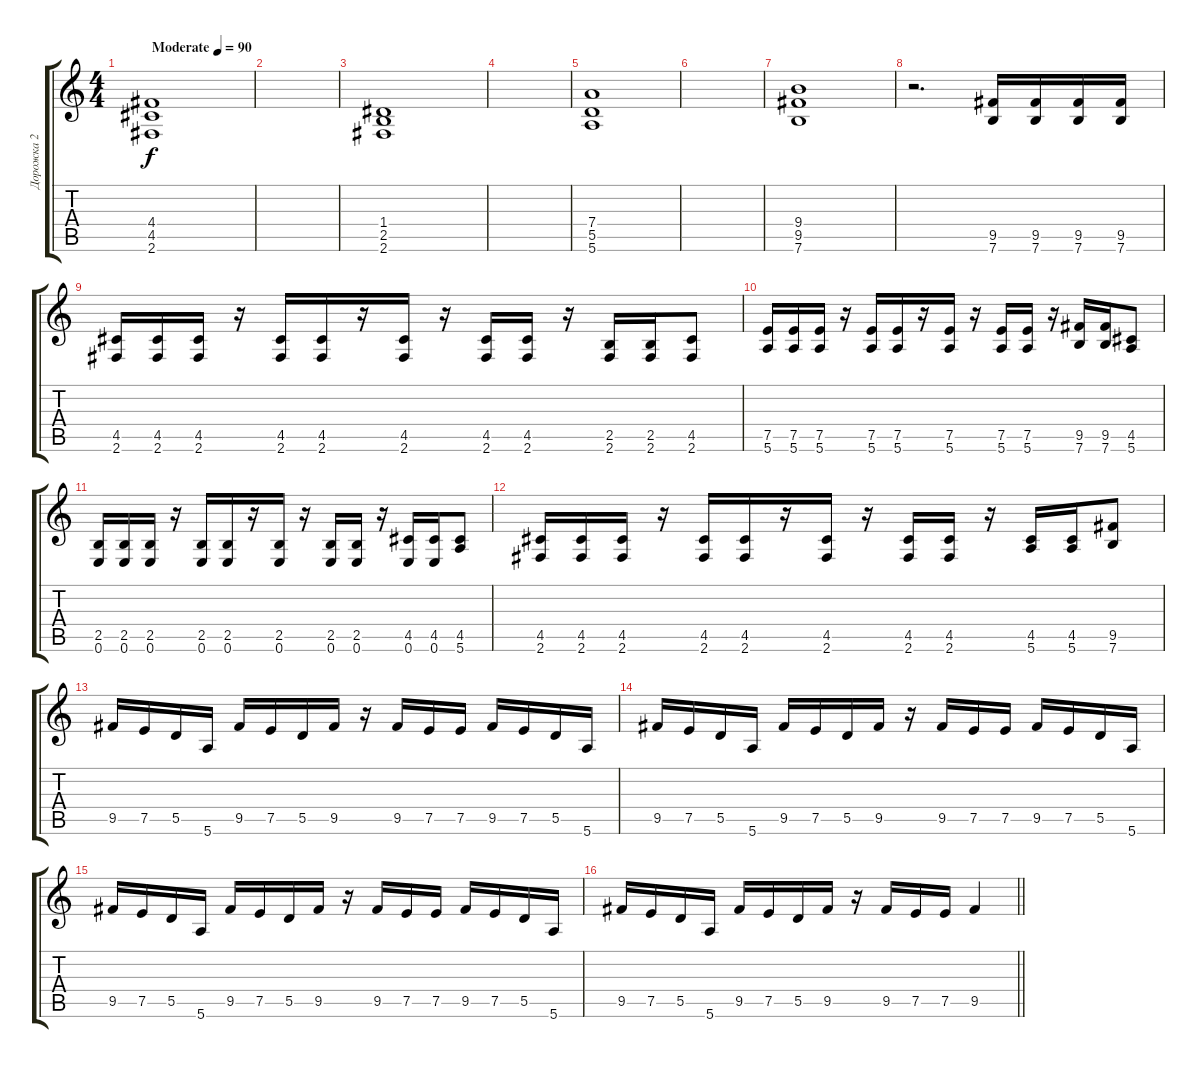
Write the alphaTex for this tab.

\track ("Дорожка 2" "Дорожка 2") {instrument distortionguitar}
\staff {score tabs}
\tuning (E4 B3 G3 D3 A2 E2) {hide}
\ts (4 4)
\tempo (90 "Moderate")
\clef g2
\ks c
(4.4 4.5 2.6).1{dy f instrument distortionguitar} |
|
(1.4 2.5 2.6).1 |
|
(7.4 5.5 5.6).1 |
|
(9.4 9.5 7.6).1 |
r.2{d} (9.5 7.6).16 (9.5 7.6).16 (9.5 7.6).16 (9.5 7.6).16 |
(4.5 2.6).16 (4.5 2.6).16 (4.5 2.6).16 r.16 (4.5 2.6).16 (4.5 2.6).16 r.16 (4.5 2.6).16 r.16 (4.5 2.6).16 (4.5 2.6).16 r.16 (2.5 2.6).16 (2.5 2.6).16 (4.5 2.6).8 |
(7.5 5.6).16 (7.5 5.6).16 (7.5 5.6).16 r.16 (7.5 5.6).16 (7.5 5.6).16 r.16 (7.5 5.6).16 r.16 (7.5 5.6).16 (7.5 5.6).16 r.16 (9.5 7.6).16 (9.5 7.6).16 (4.5 5.6).8 |
(2.5 0.6).16 (2.5 0.6).16 (2.5 0.6).16 r.16 (2.5 0.6).16 (2.5 0.6).16 r.16 (2.5 0.6).16 r.16 (2.5 0.6).16 (2.5 0.6).16 r.16 (4.5 0.6).16 (4.5 0.6).16 (4.5 5.6).8 |
(4.5 2.6).16 (4.5 2.6).16 (4.5 2.6).16 r.16 (4.5 2.6).16 (4.5 2.6).16 r.16 (4.5 2.6).16 r.16 (4.5 2.6).16 (4.5 2.6).16 r.16 (4.5 5.6).16 (4.5 5.6).16 (9.5 7.6).8 |
9.5.16 7.5.16 5.5.16 5.6.16 9.5.16 7.5.16 5.5.16 9.5.16 r.16 9.5.16 7.5.16 7.5.16 9.5.16 7.5.16 5.5.16 5.6.16 |
9.5.16 7.5.16 5.5.16 5.6.16 9.5.16 7.5.16 5.5.16 9.5.16 r.16 9.5.16 7.5.16 7.5.16 9.5.16 7.5.16 5.5.16 5.6.16 |
9.5.16 7.5.16 5.5.16 5.6.16 9.5.16 7.5.16 5.5.16 9.5.16 r.16 9.5.16 7.5.16 7.5.16 9.5.16 7.5.16 5.5.16 5.6.16 |
\barLineRight lightlight
9.5.16 7.5.16 5.5.16 5.6.16 9.5.16 7.5.16 5.5.16 9.5.16 r.16 9.5.16 7.5.16 7.5.16 9.5.4
